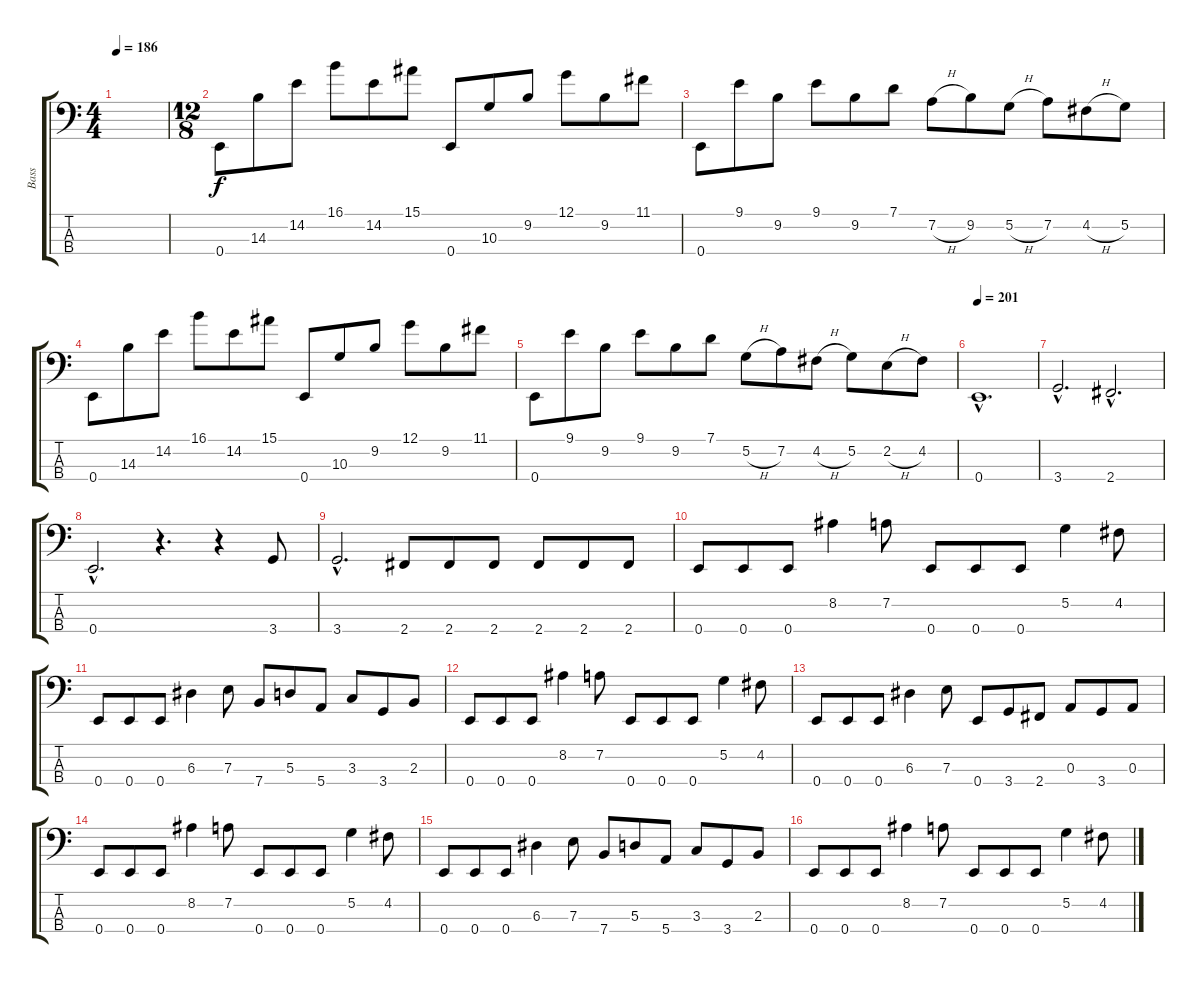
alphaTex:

\track ("Bass" "Bass") {instrument electricbassfinger}
\staff {score tabs}
\tuning (G2 D2 A1 E1) {hide}
\ts (4 4)
\tempo 186
\clef f4
\ks c
|
\ts (12 8)
0.4.8 14.3.8 14.2.8 16.1.8 14.2.8 15.1.8 0.4.8 10.3.8 9.2.8 12.1.8 9.2.8 11.1.8 |
0.4.8 9.1.8 9.2.8 9.1.8 9.2.8 7.1.8 7.2{h}.8 9.2.8 5.2{h}.8 7.2.8 4.2{h}.8 5.2.8 |
0.4.8 14.3.8 14.2.8 16.1.8 14.2.8 15.1.8 0.4.8 10.3.8 9.2.8 12.1.8 9.2.8 11.1.8 |
0.4.8 9.1.8 9.2.8 9.1.8 9.2.8 7.1.8 5.2{h}.8 7.2.8 4.2{h}.8 5.2.8 2.2{h}.8 4.2.8 |
\tempo 201
0.4{hac}.1{d} |
3.4{hac}.2{d} 2.4{hac}.2{d} |
0.4{hac}.2{d} r.4{d} r.4 3.4.8 |
3.4{hac}.2{d} 2.4.8 2.4.8 2.4.8 2.4.8 2.4.8 2.4.8 |
0.4.8 0.4.8 0.4.8 8.2.4 7.2.8 0.4.8 0.4.8 0.4.8 5.2.4 4.2.8 |
0.4.8 0.4.8 0.4.8 6.3.4 7.3.8 7.4.8 5.3.8 5.4.8 3.3.8 3.4.8 2.3.8 |
0.4.8 0.4.8 0.4.8 8.2.4 7.2.8 0.4.8 0.4.8 0.4.8 5.2.4 4.2.8 |
0.4.8 0.4.8 0.4.8 6.3.4 7.3.8 0.4.8 3.4.8 2.4.8 0.3.8 3.4.8 0.3.8 |
0.4.8 0.4.8 0.4.8 8.2.4 7.2.8 0.4.8 0.4.8 0.4.8 5.2.4 4.2.8 |
0.4.8 0.4.8 0.4.8 6.3.4 7.3.8 7.4.8 5.3.8 5.4.8 3.3.8 3.4.8 2.3.8 |
0.4.8 0.4.8 0.4.8 8.2.4 7.2.8 0.4.8 0.4.8 0.4.8 5.2.4 4.2.8
